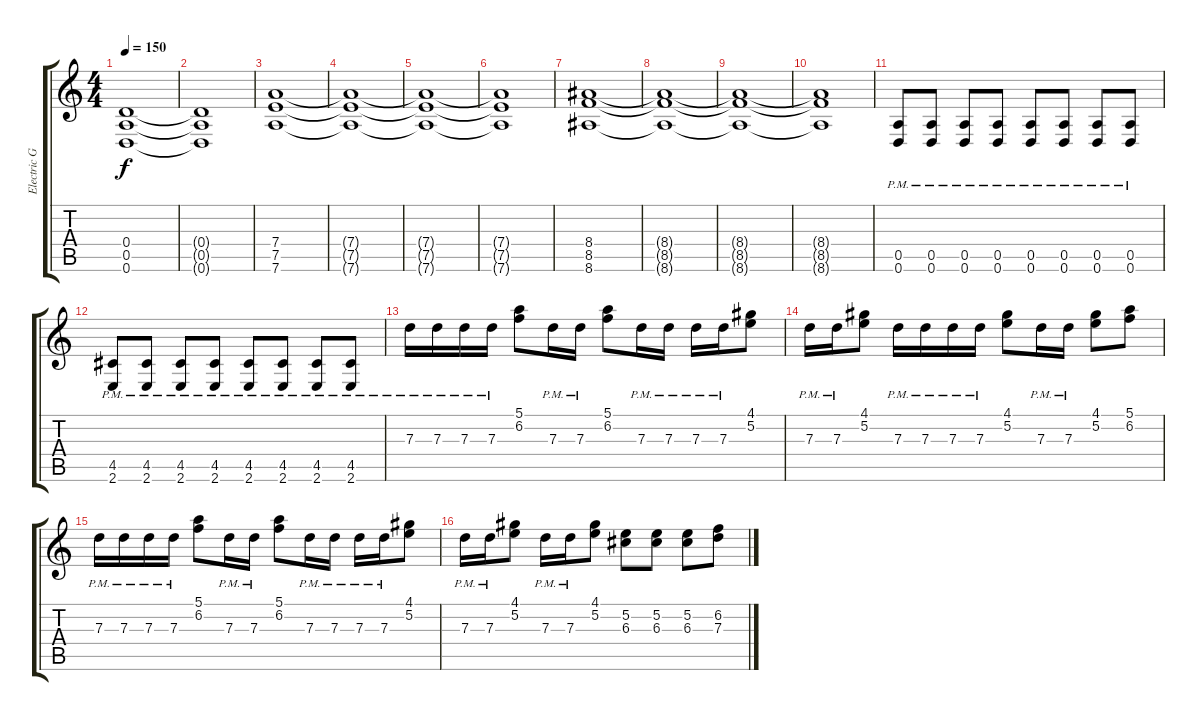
\track ("Electric Guitar" "Electric G") {instrument distortionguitar}
\staff {score tabs}
\tuning (E4 B3 G3 D3 A2 D2) {hide}
\ts (4 4)
\tempo 150
\clef g2
\ks c
(0.4{t} 0.5{t} 0.6{t}).1{dy f} |
(0.4{t} 0.5{t} 0.6{t}).1 |
(7.4 7.5 7.6).1 |
(7.4{t} 7.5{t} 7.6{t}).1 |
(7.4{t} 7.5{t} 7.6{t}).1 |
(7.4{t} 7.5{t} 7.6{t}).1 |
(8.4 8.5 8.6).1 |
(8.4{t} 8.5{t} 8.6{t}).1 |
(8.4{t} 8.5{t} 8.6{t}).1 |
(8.4{t} 8.5{t} 8.6{t}).1 |
(0.5{pm} 0.6{pm}).8 (0.5{pm} 0.6{pm}).8 (0.5{pm} 0.6{pm}).8 (0.5{pm} 0.6{pm}).8 (0.5{pm} 0.6{pm}).8 (0.5{pm} 0.6{pm}).8 (0.5{pm} 0.6{pm}).8 (0.5{pm} 0.6{pm}).8 |
(4.5{pm} 2.6{pm}).8 (4.5{pm} 2.6{pm}).8 (4.5{pm} 2.6{pm}).8 (4.5{pm} 2.6{pm}).8 (4.5{pm} 2.6{pm}).8 (4.5{pm} 2.6{pm}).8 (4.5{pm} 2.6{pm}).8 (4.5{pm} 2.6{pm}).8 |
7.3{pm}.16 7.3{pm}.16 7.3{pm}.16 7.3{pm}.16 (5.1 6.2).8 7.3{pm}.16 7.3{pm}.16 (5.1 6.2).8 7.3{pm}.16 7.3{pm}.16 7.3{pm}.16 7.3{pm}.16 (4.1 5.2).8 |
7.3{pm}.16 7.3{pm}.16 (4.1 5.2).8 7.3{pm}.16 7.3{pm}.16 7.3{pm}.16 7.3{pm}.16 (4.1 5.2).8 7.3{pm}.16 7.3{pm}.16 (4.1 5.2).8 (5.1 6.2).8 |
7.3{pm}.16 7.3{pm}.16 7.3{pm}.16 7.3{pm}.16 (5.1 6.2).8 7.3{pm}.16 7.3{pm}.16 (5.1 6.2).8 7.3{pm}.16 7.3{pm}.16 7.3{pm}.16 7.3{pm}.16 (4.1 5.2).8 |
7.3{pm}.16 7.3{pm}.16 (4.1 5.2).8 7.3{pm}.16 7.3{pm}.16 (4.1 5.2).8 (5.2 6.3).8 (5.2 6.3).8 (5.2 6.3).8 (6.2 7.3).8
